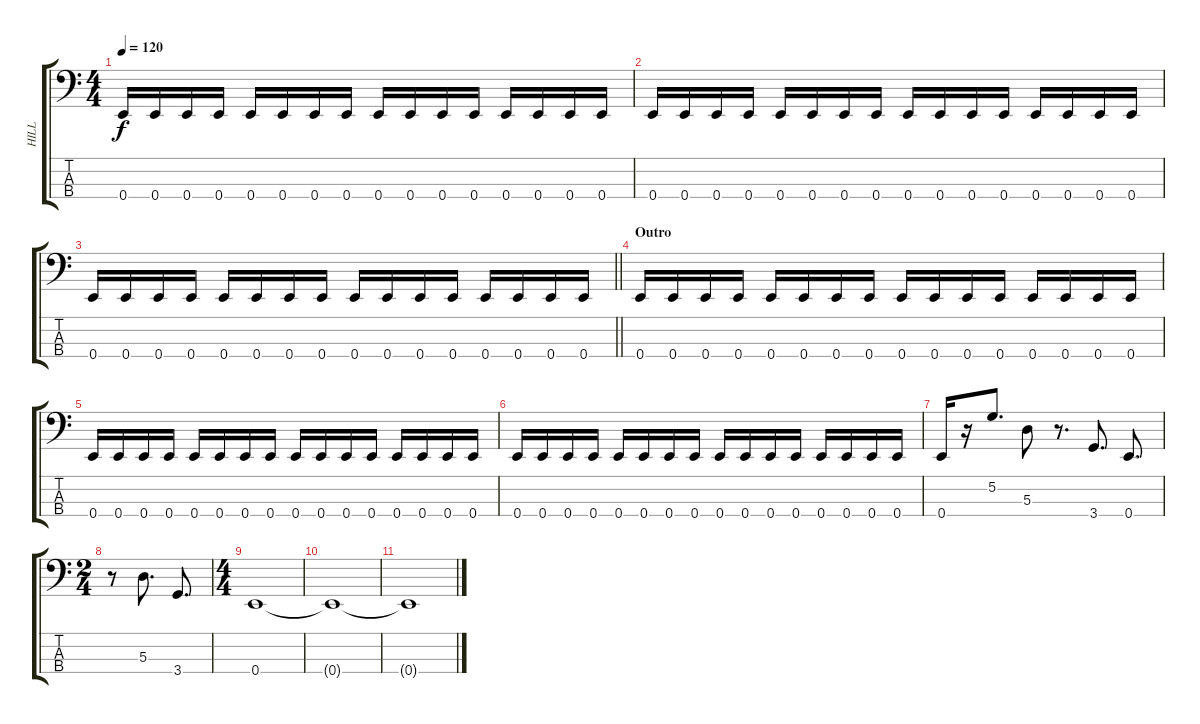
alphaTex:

\track ("HILL" "HILL") {instrument electricbasspick}
\staff {score tabs}
\tuning (G2 D2 A1 E1) {hide}
\ts (4 4)
\tempo 120
\clef f4
\ks c
0.4.16{dy f} 0.4.16 0.4.16 0.4.16 0.4.16 0.4.16 0.4.16 0.4.16 0.4.16 0.4.16 0.4.16 0.4.16 0.4.16 0.4.16 0.4.16 0.4.16 |
0.4.16 0.4.16 0.4.16 0.4.16 0.4.16 0.4.16 0.4.16 0.4.16 0.4.16 0.4.16 0.4.16 0.4.16 0.4.16 0.4.16 0.4.16 0.4.16 |
\barLineRight lightlight
0.4.16 0.4.16 0.4.16 0.4.16 0.4.16 0.4.16 0.4.16 0.4.16 0.4.16 0.4.16 0.4.16 0.4.16 0.4.16 0.4.16 0.4.16 0.4.16 |
\section ("" "Outro")
0.4.16 0.4.16 0.4.16 0.4.16 0.4.16 0.4.16 0.4.16 0.4.16 0.4.16 0.4.16 0.4.16 0.4.16 0.4.16 0.4.16 0.4.16 0.4.16 |
0.4.16 0.4.16 0.4.16 0.4.16 0.4.16 0.4.16 0.4.16 0.4.16 0.4.16 0.4.16 0.4.16 0.4.16 0.4.16 0.4.16 0.4.16 0.4.16 |
0.4.16 0.4.16 0.4.16 0.4.16 0.4.16 0.4.16 0.4.16 0.4.16 0.4.16 0.4.16 0.4.16 0.4.16 0.4.16 0.4.16 0.4.16 0.4.16 |
0.4.16 r.16 5.2.8{d} 5.3.8 r.8{d} 3.4.8{d} 0.4.8{d} |
\ts (2 4)
r.8 5.3.8{d} 3.4.8{d} |
\ts (4 4)
0.4.1 |
0.4{t}.1 |
0.4{t}.1
